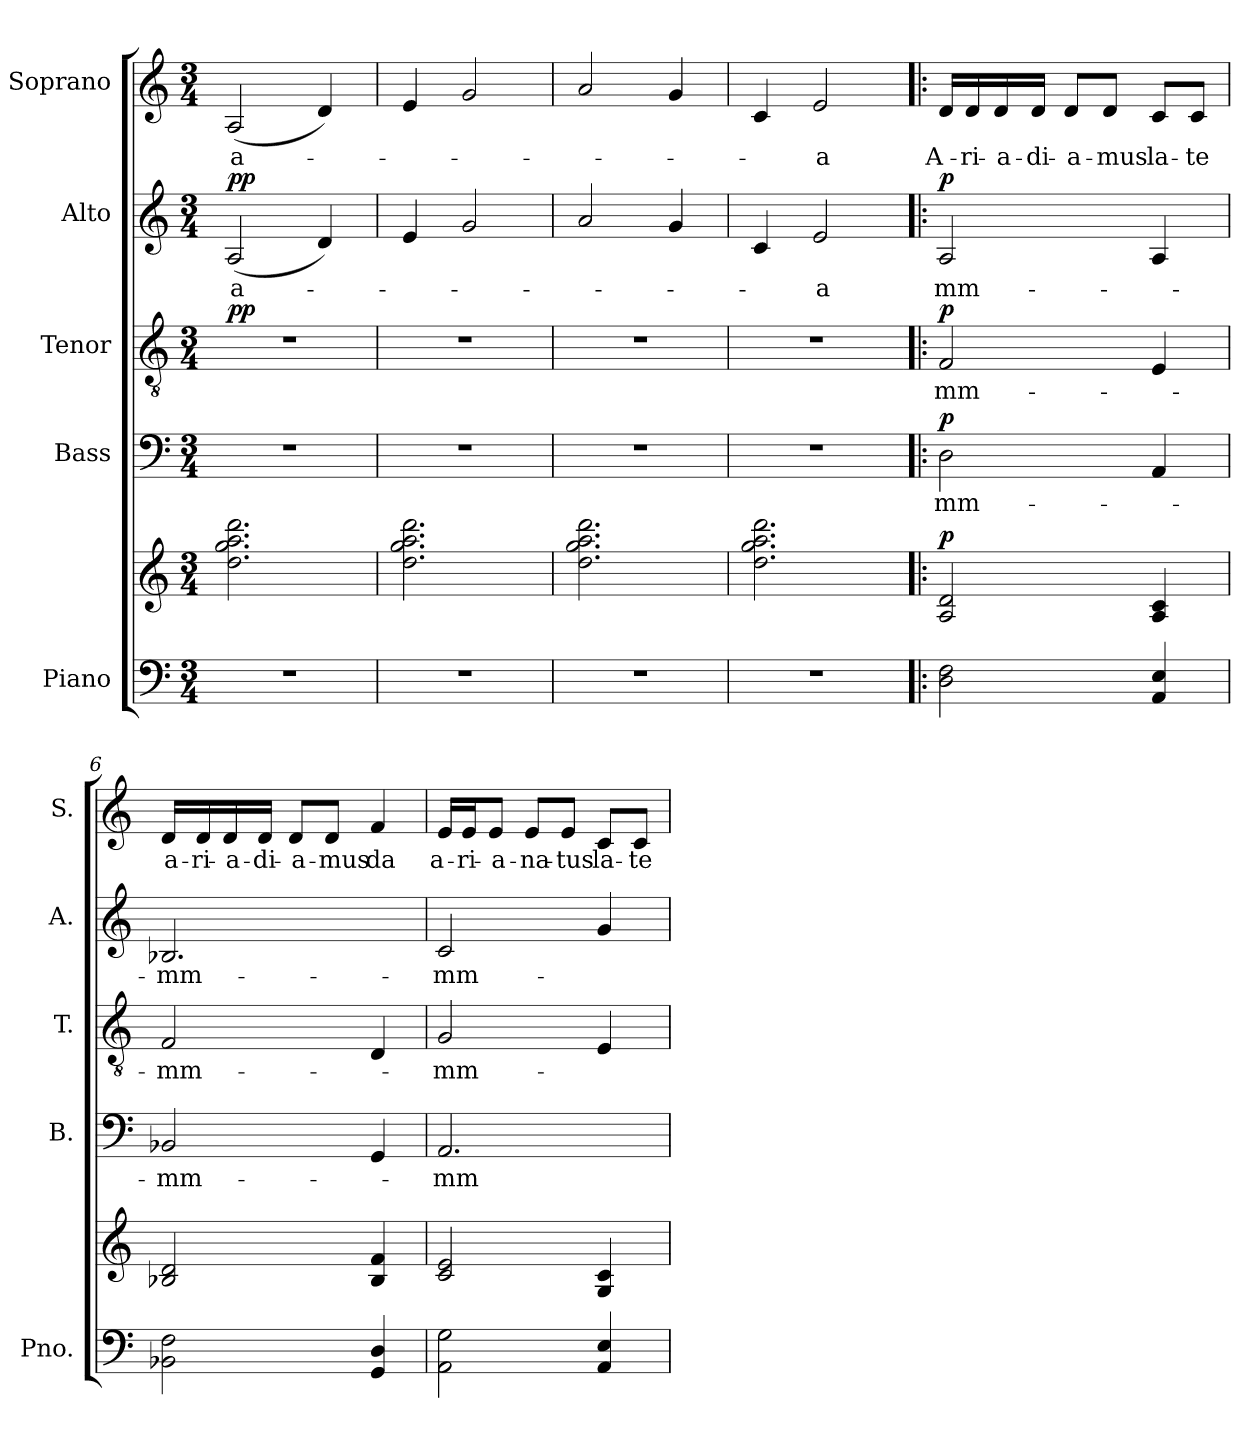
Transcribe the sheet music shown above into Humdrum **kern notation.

**kern	**kern	**dynam	**kern	**text	**dynam	**kern	**text	**dynam	**kern	**text	**dynam	**kern	**text
*part5	*part5	*part5	*part4	*part4	*part4	*part3	*part3	*part3	*part2	*part2	*part2	*part1	*part1
*staff6	*staff5	*staff5/6	*staff4	*staff4	*staff4	*staff3	*staff3	*staff3	*staff2	*staff2	*staff2	*staff1	*staff1
*I"Piano	*	*	*I"Bass	*	*	*I"Tenor	*	*	*I"Alto	*	*	*I"Soprano	*
*I'Pno.	*	*	*I'B.	*	*	*I'T.	*	*	*I'A.	*	*	*I'S.	*
*clefF4	*clefG2	*	*clefF4	*	*	*clefGv2	*	*	*clefG2	*	*	*clefG2	*
*k[]	*k[]	*	*k[]	*	*	*k[]	*	*	*k[]	*	*	*k[]	*
*M3/4	*M3/4	*	*M3/4	*	*	*M3/4	*	*	*M3/4	*	*	*M3/4	*
*MM76	*MM76	*	*MM76	*	*	*MM76	*	*	*MM76	*	*	*MM76	*
=1	=1	=1	=1	=1	=1	=1	=1	=1	=1	=1	=1	=1	=1
!	!	!	!	!	!	!	!	!LO:DY:a	!	!	!LO:DY:a	!	!
2.r	2.dd\ 2.gg\ 2.aa\ 2.ddd\	.	2.r	.	.	2.r	.	pp	(2A/	a-	pp	(2A/	a-
.	.	.	.	.	.	.	.	.	4d/)	.	.	4d/)	.
=2	=2	=2	=2	=2	=2	=2	=2	=2	=2	=2	=2	=2	=2
2.r	2.dd\ 2.gg\ 2.aa\ 2.ddd\	.	2.r	.	.	2.r	.	.	4e/	.	.	4e/	.
.	.	.	.	.	.	.	.	.	2g/	.	.	2g/	.
=3	=3	=3	=3	=3	=3	=3	=3	=3	=3	=3	=3	=3	=3
2.r	2.dd\ 2.gg\ 2.aa\ 2.ddd\	.	2.r	.	.	2.r	.	.	2a/	.	.	2a/	.
.	.	.	.	.	.	.	.	.	4g/	.	.	4g/	.
=4	=4	=4	=4	=4	=4	=4	=4	=4	=4	=4	=4	=4	=4
2.r	2.dd\ 2.gg\ 2.aa\ 2.ddd\	.	2.r	.	.	2.r	.	.	4c/	.	.	4c/	.
.	.	.	.	.	.	.	.	.	2e/	-a	.	2e/	-a
=5!|:	=5!|:	=5!|:	=5!|:	=5!|:	=5!|:	=5!|:	=5!|:	=5!|:	=5!|:	=5!|:	=5!|:	=5!|:	=5!|:
!	!	!LO:DY:a	!	!	!LO:DY:a	!	!	!LO:DY:a	!	!	!LO:DY:a	!	!
2D\ 2F\	2A/ 2d/	p	2D\	mm-	p	2F/	mm-	p	2A/	mm-	p	16d/LL	A-
.	.	.	.	.	.	.	.	.	.	.	.	16d/	-ri-
.	.	.	.	.	.	.	.	.	.	.	.	16d/	-a-
.	.	.	.	.	.	.	.	.	.	.	.	16d/JJ	-di-
.	.	.	.	.	.	.	.	.	.	.	.	8d/L	-a-
.	.	.	.	.	.	.	.	.	.	.	.	8d/J	-mus
4AA/ 4E/	4A/ 4c/	.	4AA/	.	.	4E/	.	.	4A/	.	.	8c/L	la-
.	.	.	.	.	.	.	.	.	.	.	.	8c/J	-te
=6	=6	=6	=6	=6	=6	=6	=6	=6	=6	=6	=6	=6	=6
2BB-X\ 2F\	2B-X/ 2d/	.	2BB-X/	-mm-	.	2F/	-mm-	.	2.B-X/	-mm-	.	16d/LL	a-
.	.	.	.	.	.	.	.	.	.	.	.	16d/	-ri-
.	.	.	.	.	.	.	.	.	.	.	.	16d/	-a-
.	.	.	.	.	.	.	.	.	.	.	.	16d/JJ	-di-
.	.	.	.	.	.	.	.	.	.	.	.	8d/L	-a-
.	.	.	.	.	.	.	.	.	.	.	.	8d/J	-mus
4GG/ 4D/	4B-/ 4f/	.	4GG/	.	.	4D/	.	.	.	.	.	4f/	da
!!LO:PB:g=z
=7	=7	=7	=7	=7	=7	=7	=7	=7	=7	=7	=7	=7	=7
2AA\ 2G\	2c/ 2e/	.	2.AA/	-mm-	.	2G/	-mm-	.	2c/	-mm-	.	16e/LL	a-
.	.	.	.	.	.	.	.	.	.	.	.	16e/J	-ri-
.	.	.	.	.	.	.	.	.	.	.	.	8e/J	-a-
.	.	.	.	.	.	.	.	.	.	.	.	8e/L	-na-
.	.	.	.	.	.	.	.	.	.	.	.	8e/J	-tus
4AA/ 4E/	4G/ 4c/	.	.	.	.	4E/	.	.	4g/	.	.	8c/L	la-
.	.	.	.	.	.	.	.	.	.	.	.	8c/J	-te
=	=	=	=	=	=	=	=	=	=	=	=	=	=
*-	*-	*-	*-	*-	*-	*-	*-	*-	*-	*-	*-	*-	*-
